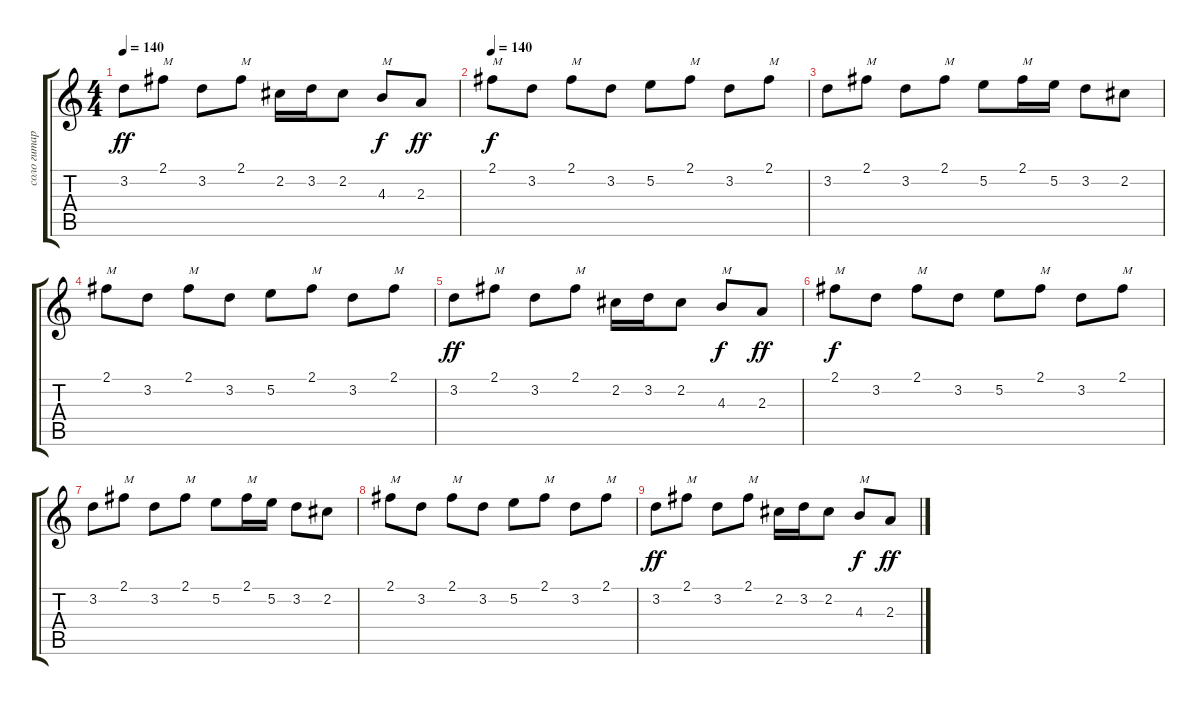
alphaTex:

\track ("соло гитара" "соло гитар") {instrument overdrivenguitar}
\staff {score tabs}
\tuning (E4 B3 G3 D3 A2 E2) {hide}
\ts (4 4)
\tempo 140
\clef g2
\ks c
3.2.8{dy ff} 2.1.8{txt "M"} 3.2.8 2.1.8{txt "M"} 2.2.16 3.2.16 2.2.8 4.3.8{txt "M" dy f} 2.3.8{dy ff} |
\tempo 140
2.1.8{txt "М" dy f} 3.2.8 2.1.8{txt "М"} 3.2.8 5.2.8 2.1.8{txt "М"} 3.2.8 2.1.8{txt "М"} |
3.2.8 2.1.8{txt "M"} 3.2.8 2.1.8{txt "M"} 5.2.8 2.1.16{txt "M"} 5.2.16 3.2.8 2.2.8 |
2.1.8{txt "М"} 3.2.8 2.1.8{txt "М"} 3.2.8 5.2.8 2.1.8{txt "М"} 3.2.8 2.1.8{txt "М"} |
3.2.8{dy ff} 2.1.8{txt "M"} 3.2.8 2.1.8{txt "M"} 2.2.16 3.2.16 2.2.8 4.3.8{txt "M" dy f} 2.3.8{dy ff} |
2.1.8{txt "М" dy f} 3.2.8 2.1.8{txt "М"} 3.2.8 5.2.8 2.1.8{txt "М"} 3.2.8 2.1.8{txt "М"} |
3.2.8 2.1.8{txt "M"} 3.2.8 2.1.8{txt "M"} 5.2.8 2.1.16{txt "M"} 5.2.16 3.2.8 2.2.8 |
2.1.8{txt "М"} 3.2.8 2.1.8{txt "М"} 3.2.8 5.2.8 2.1.8{txt "М"} 3.2.8 2.1.8{txt "М"} |
3.2.8{dy ff} 2.1.8{txt "M"} 3.2.8 2.1.8{txt "M"} 2.2.16 3.2.16 2.2.8 4.3.8{txt "M" dy f} 2.3.8{dy ff}
